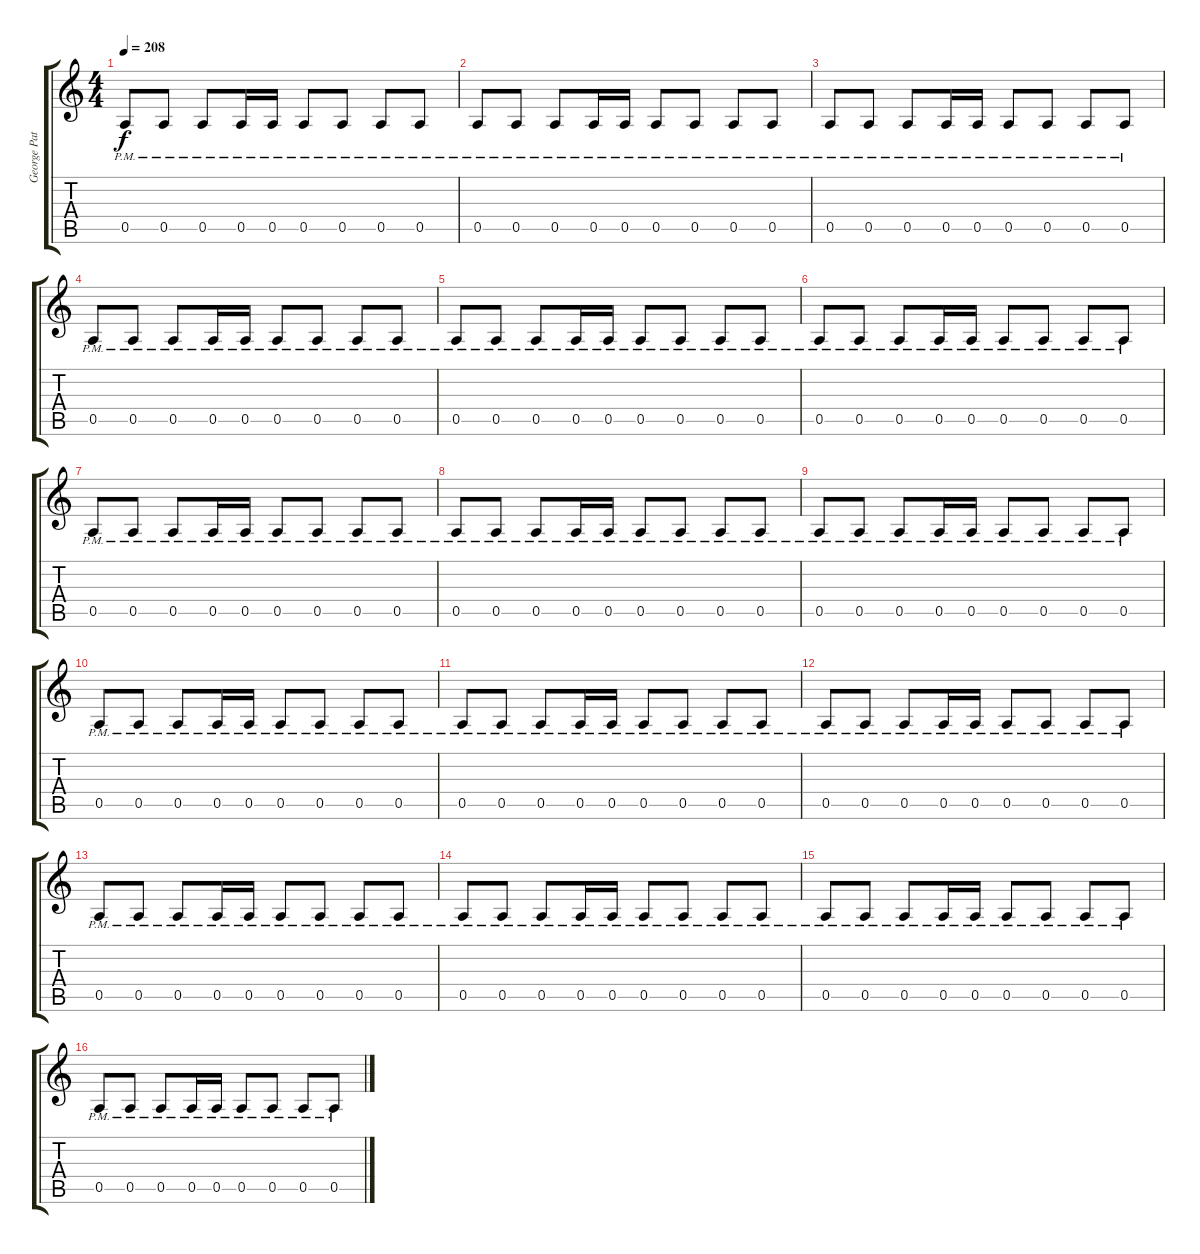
\track ("George Patas" "George Pat") {instrument distortionguitar}
\staff {score tabs}
\tuning (E4 B3 G3 D3 A2 E2) {hide}
\ts (4 4)
\tempo 208
\clef g2
\ks c
0.5{pm}.8{dy f} 0.5{pm}.8 0.5{pm}.8 0.5{pm}.16 0.5{pm}.16 0.5{pm}.8 0.5{pm}.8 0.5{pm}.8 0.5{pm}.8 |
0.5{pm}.8 0.5{pm}.8 0.5{pm}.8 0.5{pm}.16 0.5{pm}.16 0.5{pm}.8 0.5{pm}.8 0.5{pm}.8 0.5{pm}.8 |
0.5{pm}.8 0.5{pm}.8 0.5{pm}.8 0.5{pm}.16 0.5{pm}.16 0.5{pm}.8 0.5{pm}.8 0.5{pm}.8 0.5{pm}.8 |
0.5{pm}.8 0.5{pm}.8 0.5{pm}.8 0.5{pm}.16 0.5{pm}.16 0.5{pm}.8 0.5{pm}.8 0.5{pm}.8 0.5{pm}.8 |
0.5{pm}.8 0.5{pm}.8 0.5{pm}.8 0.5{pm}.16 0.5{pm}.16 0.5{pm}.8 0.5{pm}.8 0.5{pm}.8 0.5{pm}.8 |
0.5{pm}.8 0.5{pm}.8 0.5{pm}.8 0.5{pm}.16 0.5{pm}.16 0.5{pm}.8 0.5{pm}.8 0.5{pm}.8 0.5{pm}.8 |
0.5{pm}.8 0.5{pm}.8 0.5{pm}.8 0.5{pm}.16 0.5{pm}.16 0.5{pm}.8 0.5{pm}.8 0.5{pm}.8 0.5{pm}.8 |
0.5{pm}.8 0.5{pm}.8 0.5{pm}.8 0.5{pm}.16 0.5{pm}.16 0.5{pm}.8 0.5{pm}.8 0.5{pm}.8 0.5{pm}.8 |
0.5{pm}.8 0.5{pm}.8 0.5{pm}.8 0.5{pm}.16 0.5{pm}.16 0.5{pm}.8 0.5{pm}.8 0.5{pm}.8 0.5{pm}.8 |
0.5{pm}.8 0.5{pm}.8 0.5{pm}.8 0.5{pm}.16 0.5{pm}.16 0.5{pm}.8 0.5{pm}.8 0.5{pm}.8 0.5{pm}.8 |
0.5{pm}.8 0.5{pm}.8 0.5{pm}.8 0.5{pm}.16 0.5{pm}.16 0.5{pm}.8 0.5{pm}.8 0.5{pm}.8 0.5{pm}.8 |
0.5{pm}.8 0.5{pm}.8 0.5{pm}.8 0.5{pm}.16 0.5{pm}.16 0.5{pm}.8 0.5{pm}.8 0.5{pm}.8 0.5{pm}.8 |
0.5{pm}.8 0.5{pm}.8 0.5{pm}.8 0.5{pm}.16 0.5{pm}.16 0.5{pm}.8 0.5{pm}.8 0.5{pm}.8 0.5{pm}.8 |
0.5{pm}.8 0.5{pm}.8 0.5{pm}.8 0.5{pm}.16 0.5{pm}.16 0.5{pm}.8 0.5{pm}.8 0.5{pm}.8 0.5{pm}.8 |
0.5{pm}.8 0.5{pm}.8 0.5{pm}.8 0.5{pm}.16 0.5{pm}.16 0.5{pm}.8 0.5{pm}.8 0.5{pm}.8 0.5{pm}.8 |
0.5{pm}.8 0.5{pm}.8 0.5{pm}.8 0.5{pm}.16 0.5{pm}.16 0.5{pm}.8 0.5{pm}.8 0.5{pm}.8 0.5{pm}.8
